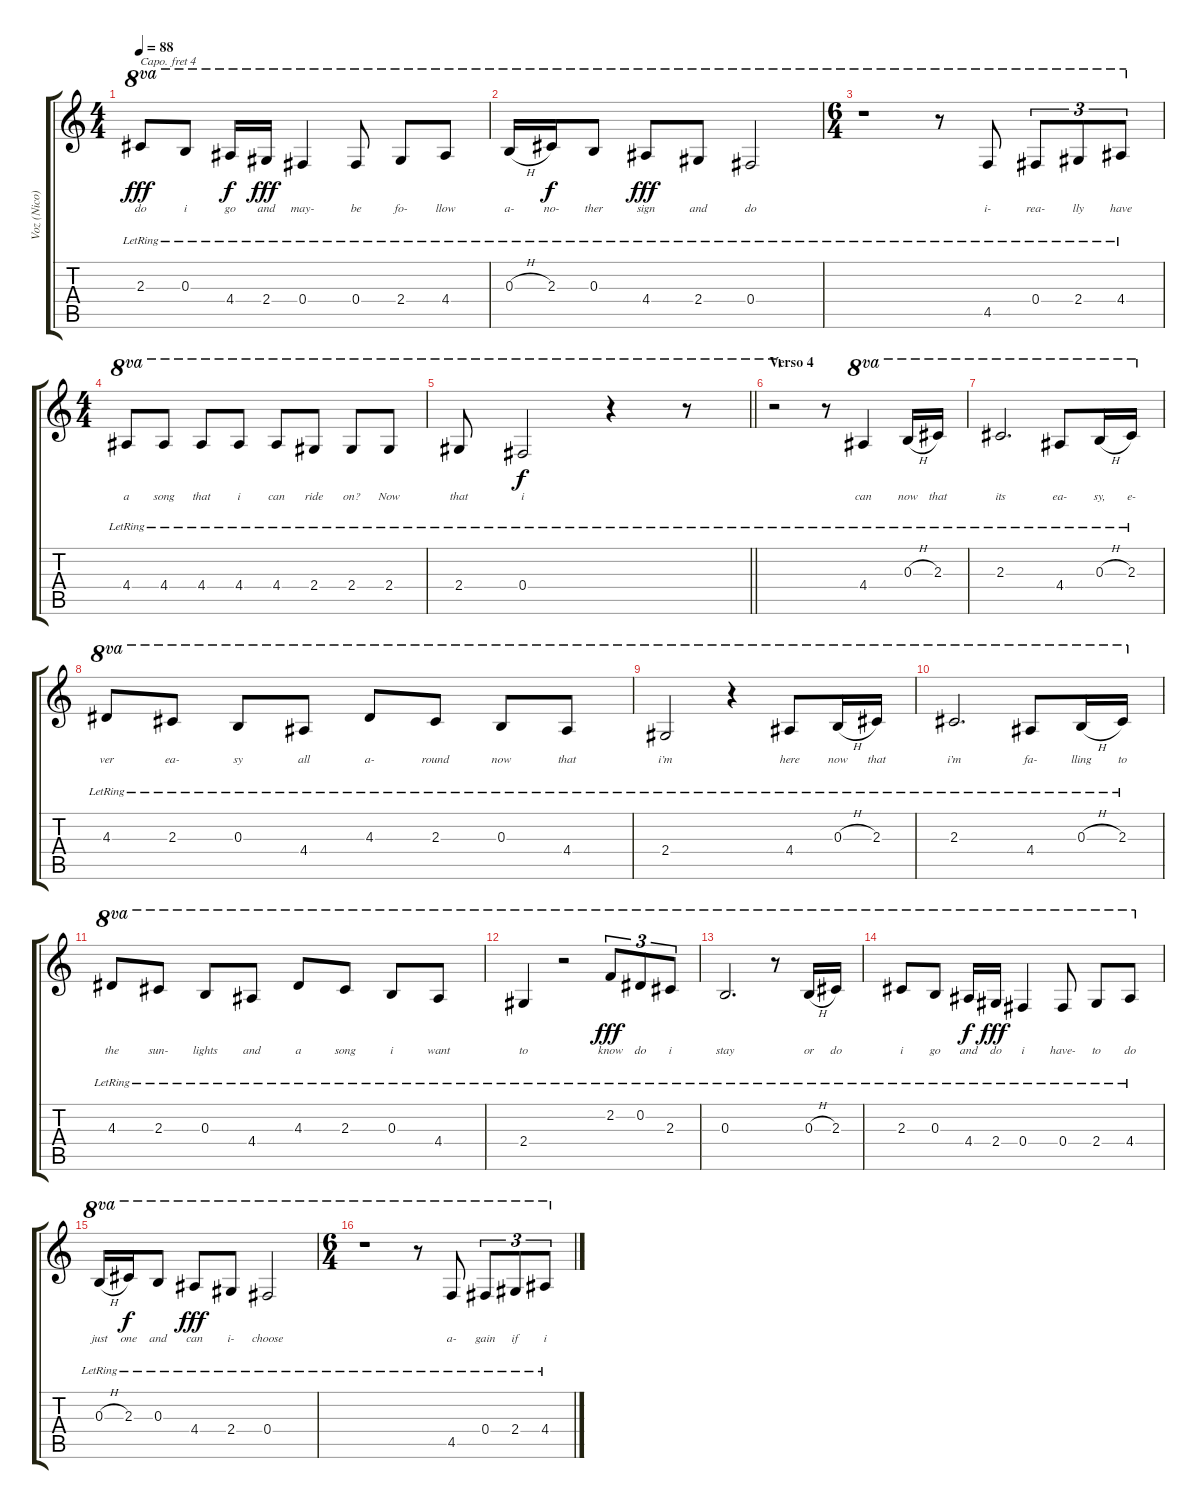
\track ("Voz (Nico)" "Voz (Nico)") {instrument acousticguitarsteel}
\staff {score tabs}
\capo 4
\tuning (E4 B3 G3 D3 A2 E2) {hide}
\ts (4 4)
\tempo 88
\clef g2
\ks c
2.3{lr}.8{ot 8va lyrics (0 "do") lyrics (1 "") lyrics (2 "") lyrics (3 "") lyrics (4 "") dy fff} 0.3{lr}.8{ot 8va lyrics (0 "i") lyrics (1 "") lyrics (2 "") lyrics (3 "") lyrics (4 "")} 4.4{lr}.16{ot 8va lyrics (0 "go") lyrics (1 "") lyrics (2 "") lyrics (3 "") lyrics (4 "") dy f} 2.4{lr}.16{ot 8va lyrics (0 "and") lyrics (1 "") lyrics (2 "") lyrics (3 "") lyrics (4 "") dy fff} 0.4{lr}.4{ot 8va lyrics (0 "may-") lyrics (1 "") lyrics (2 "") lyrics (3 "") lyrics (4 "")} 0.4{lr}.8{ot 8va lyrics (0 "be") lyrics (1 "") lyrics (2 "") lyrics (3 "") lyrics (4 "")} 2.4{lr}.8{ot 8va lyrics (0 "fo-") lyrics (1 "") lyrics (2 "") lyrics (3 "") lyrics (4 "")} 4.4{lr}.8{ot 8va lyrics (0 "llow") lyrics (1 "") lyrics (2 "") lyrics (3 "") lyrics (4 "")} |
0.3{h lr}.16{ot 8va lyrics (0 "a-") lyrics (1 "") lyrics (2 "") lyrics (3 "") lyrics (4 "")} 2.3{lr}.16{ot 8va lyrics (0 "no-") lyrics (1 "") lyrics (2 "") lyrics (3 "") lyrics (4 "") dy f} 0.3{lr}.8{ot 8va lyrics (0 "ther") lyrics (1 "") lyrics (2 "") lyrics (3 "") lyrics (4 "")} 4.4{lr}.8{ot 8va lyrics (0 "sign") lyrics (1 "") lyrics (2 "") lyrics (3 "") lyrics (4 "") dy fff} 2.4{lr}.8{ot 8va lyrics (0 "and") lyrics (1 "") lyrics (2 "") lyrics (3 "") lyrics (4 "")} 0.4{lr}.2{ot 8va lyrics (0 "do") lyrics (1 "") lyrics (2 "") lyrics (3 "") lyrics (4 "")} |
\ts (6 4)
r.1{ot 8va} r.8{ot 8va} 4.5{lr}.8{ot 8va lyrics (0 "i-") lyrics (1 "") lyrics (2 "") lyrics (3 "") lyrics (4 "")} 0.4{lr}.8{tu (3 2) ot 8va lyrics (0 "rea-") lyrics (1 "") lyrics (2 "") lyrics (3 "") lyrics (4 "")} 2.4{lr}.8{tu (3 2) ot 8va lyrics (0 "lly") lyrics (1 "") lyrics (2 "") lyrics (3 "") lyrics (4 "")} 4.4{lr}.8{tu (3 2) ot 8va lyrics (0 "have") lyrics (1 "") lyrics (2 "") lyrics (3 "") lyrics (4 "")} |
\ts (4 4)
4.4{lr}.8{ot 8va lyrics (0 "a") lyrics (1 "") lyrics (2 "") lyrics (3 "") lyrics (4 "")} 4.4{lr}.8{ot 8va lyrics (0 "song") lyrics (1 "") lyrics (2 "") lyrics (3 "") lyrics (4 "")} 4.4{lr}.8{ot 8va lyrics (0 "that") lyrics (1 "") lyrics (2 "") lyrics (3 "") lyrics (4 "")} 4.4{lr}.8{ot 8va lyrics (0 "i") lyrics (1 "") lyrics (2 "") lyrics (3 "") lyrics (4 "")} 4.4{lr}.8{ot 8va lyrics (0 "can") lyrics (1 "") lyrics (2 "") lyrics (3 "") lyrics (4 "")} 2.4{lr}.8{ot 8va lyrics (0 "ride") lyrics (1 "") lyrics (2 "") lyrics (3 "") lyrics (4 "")} 2.4{lr}.8{ot 8va lyrics (0 "on?") lyrics (1 "") lyrics (2 "") lyrics (3 "") lyrics (4 "")} 2.4{lr}.8{ot 8va lyrics (0 "Now") lyrics (1 "") lyrics (2 "") lyrics (3 "") lyrics (4 "")} |
\barLineRight lightlight
2.4{lr}.8{ot 8va lyrics (0 "that") lyrics (1 "") lyrics (2 "") lyrics (3 "") lyrics (4 "")} 0.4{lr}.2{ot 8va lyrics (0 "i") lyrics (1 "") lyrics (2 "") lyrics (3 "") lyrics (4 "") dy f} r.4{ot 8va} r.8{ot 8va} |
\section ("" "Verso 4")
r.2{ot 8va} r.8 4.4{lr}.4{ot 8va lyrics (0 "can") lyrics (1 "") lyrics (2 "") lyrics (3 "") lyrics (4 "")} 0.3{h lr}.16{ot 8va lyrics (0 "now") lyrics (1 "") lyrics (2 "") lyrics (3 "") lyrics (4 "")} 2.3{lr}.16{ot 8va lyrics (0 "that") lyrics (1 "") lyrics (2 "") lyrics (3 "") lyrics (4 "")} |
2.3{lr}.2{d ot 8va lyrics (0 "its") lyrics (1 "") lyrics (2 "") lyrics (3 "") lyrics (4 "")} 4.4{lr}.8{ot 8va lyrics (0 "ea-") lyrics (1 "") lyrics (2 "") lyrics (3 "") lyrics (4 "")} 0.3{h lr}.16{ot 8va lyrics (0 "sy,") lyrics (1 "") lyrics (2 "") lyrics (3 "") lyrics (4 "")} 2.3{lr}.16{ot 8va lyrics (0 "e-") lyrics (1 "") lyrics (2 "") lyrics (3 "") lyrics (4 "")} |
4.3{lr}.8{ot 8va lyrics (0 "ver") lyrics (1 "") lyrics (2 "") lyrics (3 "") lyrics (4 "")} 2.3{lr}.8{ot 8va lyrics (0 "ea-") lyrics (1 "") lyrics (2 "") lyrics (3 "") lyrics (4 "")} 0.3{lr}.8{ot 8va lyrics (0 "sy") lyrics (1 "") lyrics (2 "") lyrics (3 "") lyrics (4 "")} 4.4{lr}.8{ot 8va lyrics (0 "all") lyrics (1 "") lyrics (2 "") lyrics (3 "") lyrics (4 "")} 4.3{lr}.8{ot 8va lyrics (0 "a-") lyrics (1 "") lyrics (2 "") lyrics (3 "") lyrics (4 "")} 2.3{lr}.8{ot 8va lyrics (0 "round") lyrics (1 "") lyrics (2 "") lyrics (3 "") lyrics (4 "")} 0.3{lr}.8{ot 8va lyrics (0 "now") lyrics (1 "") lyrics (2 "") lyrics (3 "") lyrics (4 "")} 4.4{lr}.8{ot 8va lyrics (0 "that") lyrics (1 "") lyrics (2 "") lyrics (3 "") lyrics (4 "")} |
2.4{lr}.2{ot 8va lyrics (0 "i’m") lyrics (1 "") lyrics (2 "") lyrics (3 "") lyrics (4 "")} r.4{ot 8va} 4.4{lr}.8{ot 8va lyrics (0 "here") lyrics (1 "") lyrics (2 "") lyrics (3 "") lyrics (4 "")} 0.3{h lr}.16{ot 8va lyrics (0 "now") lyrics (1 "") lyrics (2 "") lyrics (3 "") lyrics (4 "")} 2.3{lr}.16{ot 8va lyrics (0 "that") lyrics (1 "") lyrics (2 "") lyrics (3 "") lyrics (4 "")} |
2.3{lr}.2{d ot 8va lyrics (0 "i’m") lyrics (1 "") lyrics (2 "") lyrics (3 "") lyrics (4 "")} 4.4{lr}.8{ot 8va lyrics (0 "fa-") lyrics (1 "") lyrics (2 "") lyrics (3 "") lyrics (4 "")} 0.3{h lr}.16{ot 8va lyrics (0 "lling") lyrics (1 "") lyrics (2 "") lyrics (3 "") lyrics (4 "")} 2.3{lr}.16{ot 8va lyrics (0 "to") lyrics (1 "") lyrics (2 "") lyrics (3 "") lyrics (4 "")} |
4.3{lr}.8{ot 8va lyrics (0 "the") lyrics (1 "") lyrics (2 "") lyrics (3 "") lyrics (4 "")} 2.3{lr}.8{ot 8va lyrics (0 "sun-") lyrics (1 "") lyrics (2 "") lyrics (3 "") lyrics (4 "")} 0.3{lr}.8{ot 8va lyrics (0 "lights") lyrics (1 "") lyrics (2 "") lyrics (3 "") lyrics (4 "")} 4.4{lr}.8{ot 8va lyrics (0 "and") lyrics (1 "") lyrics (2 "") lyrics (3 "") lyrics (4 "")} 4.3{lr}.8{ot 8va lyrics (0 "a") lyrics (1 "") lyrics (2 "") lyrics (3 "") lyrics (4 "")} 2.3{lr}.8{ot 8va lyrics (0 "song") lyrics (1 "") lyrics (2 "") lyrics (3 "") lyrics (4 "")} 0.3{lr}.8{ot 8va lyrics (0 "i") lyrics (1 "") lyrics (2 "") lyrics (3 "") lyrics (4 "")} 4.4{lr}.8{ot 8va lyrics (0 "want") lyrics (1 "") lyrics (2 "") lyrics (3 "") lyrics (4 "")} |
2.4{lr}.4{ot 8va lyrics (0 "to") lyrics (1 "") lyrics (2 "") lyrics (3 "") lyrics (4 "")} r.2{ot 8va} 2.2{lr}.8{tu (3 2) ot 8va lyrics (0 "know") lyrics (1 "") lyrics (2 "") lyrics (3 "") lyrics (4 "") dy fff} 0.2{lr}.8{tu (3 2) ot 8va lyrics (0 "do") lyrics (1 "") lyrics (2 "") lyrics (3 "") lyrics (4 "")} 2.3{lr}.8{tu (3 2) ot 8va lyrics (0 "i") lyrics (1 "") lyrics (2 "") lyrics (3 "") lyrics (4 "")} |
0.3{lr}.2{d ot 8va lyrics (0 "stay") lyrics (1 "") lyrics (2 "") lyrics (3 "") lyrics (4 "")} r.8{ot 8va} 0.3{h lr}.16{ot 8va lyrics (0 "or") lyrics (1 "") lyrics (2 "") lyrics (3 "") lyrics (4 "")} 2.3{lr}.16{ot 8va lyrics (0 "do") lyrics (1 "") lyrics (2 "") lyrics (3 "") lyrics (4 "")} |
2.3{lr}.8{ot 8va lyrics (0 "i") lyrics (1 "") lyrics (2 "") lyrics (3 "") lyrics (4 "")} 0.3{lr}.8{ot 8va lyrics (0 "go") lyrics (1 "") lyrics (2 "") lyrics (3 "") lyrics (4 "")} 4.4{lr}.16{ot 8va lyrics (0 "and") lyrics (1 "") lyrics (2 "") lyrics (3 "") lyrics (4 "") dy f} 2.4{lr}.16{ot 8va lyrics (0 "do") lyrics (1 "") lyrics (2 "") lyrics (3 "") lyrics (4 "") dy fff} 0.4{lr}.4{ot 8va lyrics (0 "i") lyrics (1 "") lyrics (2 "") lyrics (3 "") lyrics (4 "")} 0.4{lr}.8{ot 8va lyrics (0 "have-") lyrics (1 "") lyrics (2 "") lyrics (3 "") lyrics (4 "")} 2.4{lr}.8{ot 8va lyrics (0 "to") lyrics (1 "") lyrics (2 "") lyrics (3 "") lyrics (4 "")} 4.4{lr}.8{ot 8va lyrics (0 "do") lyrics (1 "") lyrics (2 "") lyrics (3 "") lyrics (4 "")} |
0.3{h lr}.16{ot 8va lyrics (0 "just") lyrics (1 "") lyrics (2 "") lyrics (3 "") lyrics (4 "")} 2.3{lr}.16{ot 8va lyrics (0 "one") lyrics (1 "") lyrics (2 "") lyrics (3 "") lyrics (4 "") dy f} 0.3{lr}.8{ot 8va lyrics (0 "and") lyrics (1 "") lyrics (2 "") lyrics (3 "") lyrics (4 "")} 4.4{lr}.8{ot 8va lyrics (0 "can") lyrics (1 "") lyrics (2 "") lyrics (3 "") lyrics (4 "") dy fff} 2.4{lr}.8{ot 8va lyrics (0 "i-") lyrics (1 "") lyrics (2 "") lyrics (3 "") lyrics (4 "")} 0.4{lr}.2{ot 8va lyrics (0 "choose") lyrics (1 "") lyrics (2 "") lyrics (3 "") lyrics (4 "")} |
\ts (6 4)
r.1{ot 8va} r.8{ot 8va} 4.5{lr}.8{ot 8va lyrics (0 "a-") lyrics (1 "") lyrics (2 "") lyrics (3 "") lyrics (4 "")} 0.4{lr}.8{tu (3 2) ot 8va lyrics (0 "gain") lyrics (1 "") lyrics (2 "") lyrics (3 "") lyrics (4 "")} 2.4{lr}.8{tu (3 2) ot 8va lyrics (0 "if") lyrics (1 "") lyrics (2 "") lyrics (3 "") lyrics (4 "")} 4.4{lr}.8{tu (3 2) ot 8va lyrics (0 "i") lyrics (1 "") lyrics (2 "") lyrics (3 "") lyrics (4 "")}
